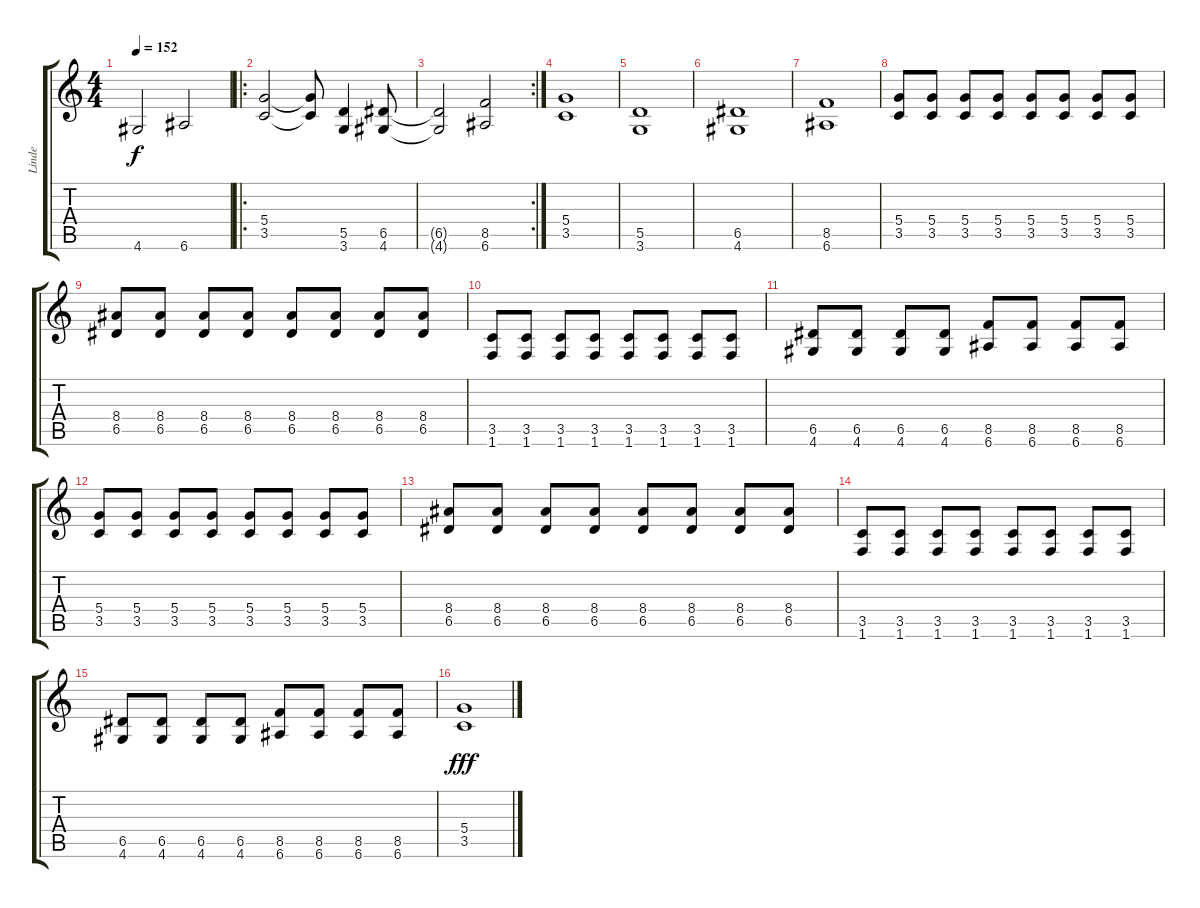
\track ("Linde" "Linde") {instrument overdrivenguitar}
\staff {score tabs}
\tuning (E4 B3 G3 D3 A2 E2) {hide}
\ts (4 4)
\tempo 152
\clef g2
\ks c
4.6{t}.2{dy f} 6.6.2 |
\ro
(5.4 3.5).2 (5.4{t} 3.5{t}).8 (5.5 3.6).4 (6.5 4.6).8 |
\rc 2
(6.5{t} 4.6{t}).2 (8.5 6.6).2 |
(5.4 3.5).1 |
(5.5 3.6).1 |
(6.5 4.6).1 |
(8.5 6.6).1 |
(5.4 3.5).8 (5.4 3.5).8 (5.4 3.5).8 (5.4 3.5).8 (5.4 3.5).8 (5.4 3.5).8 (5.4 3.5).8 (5.4 3.5).8 |
(8.4 6.5).8 (8.4 6.5).8 (8.4 6.5).8 (8.4 6.5).8 (8.4 6.5).8 (8.4 6.5).8 (8.4 6.5).8 (8.4 6.5).8 |
(3.5 1.6).8 (3.5 1.6).8 (3.5 1.6).8 (3.5 1.6).8 (3.5 1.6).8 (3.5 1.6).8 (3.5 1.6).8 (3.5 1.6).8 |
(6.5 4.6).8 (6.5 4.6).8 (6.5 4.6).8 (6.5 4.6).8 (8.5 6.6).8 (8.5 6.6).8 (8.5 6.6).8 (8.5 6.6).8 |
(5.4 3.5).8 (5.4 3.5).8 (5.4 3.5).8 (5.4 3.5).8 (5.4 3.5).8 (5.4 3.5).8 (5.4 3.5).8 (5.4 3.5).8 |
(8.4 6.5).8 (8.4 6.5).8 (8.4 6.5).8 (8.4 6.5).8 (8.4 6.5).8 (8.4 6.5).8 (8.4 6.5).8 (8.4 6.5).8 |
(3.5 1.6).8 (3.5 1.6).8 (3.5 1.6).8 (3.5 1.6).8 (3.5 1.6).8 (3.5 1.6).8 (3.5 1.6).8 (3.5 1.6).8 |
(6.5 4.6).8 (6.5 4.6).8 (6.5 4.6).8 (6.5 4.6).8 (8.5 6.6).8 (8.5 6.6).8 (8.5 6.6).8 (8.5 6.6).8 |
(5.4 3.5).1{dy fff}
